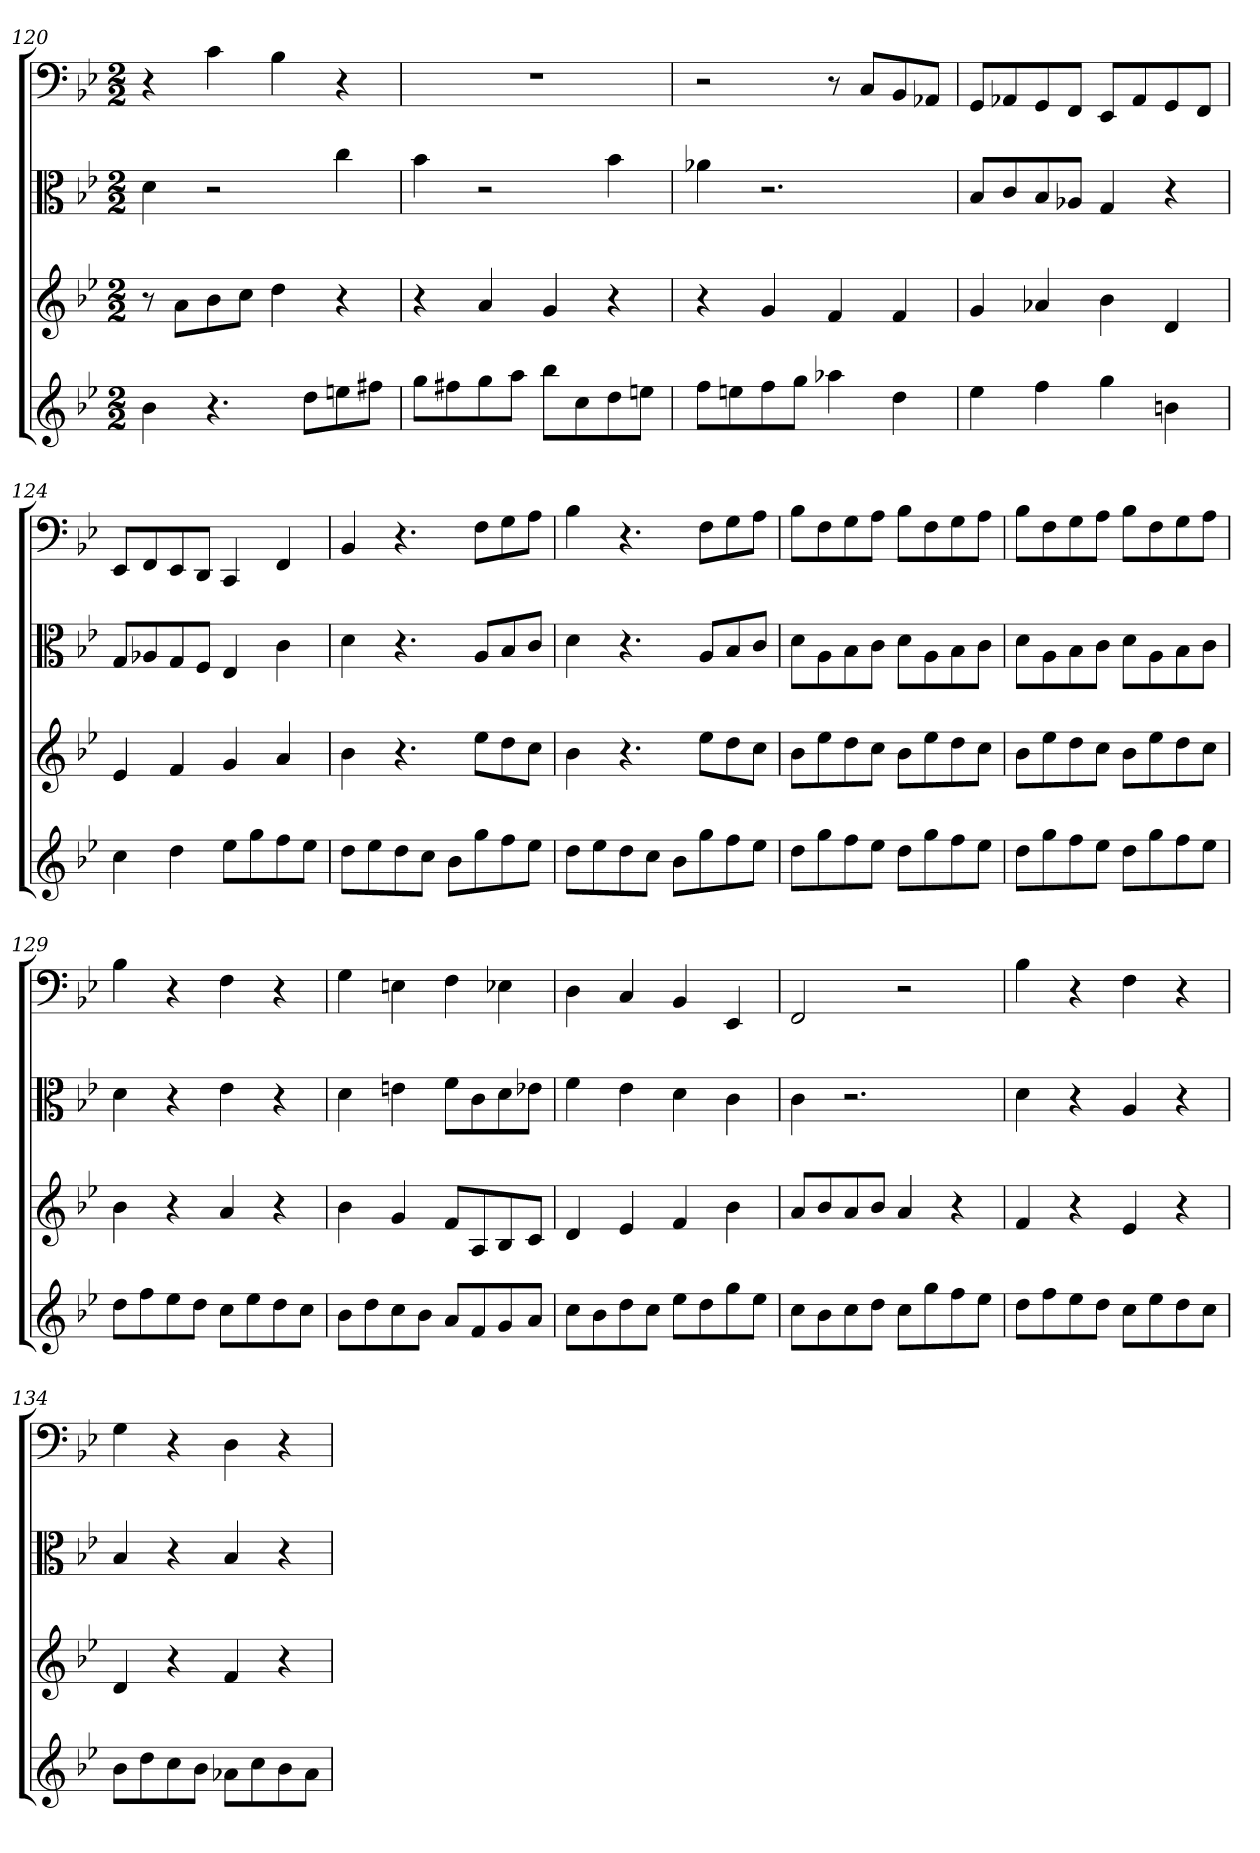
**kern	**kern	**kern	**kern
*part4	*part3	*part2	*part1
*staff4	*staff3	*staff2	*staff1
*	*	*clefC3	*clefF4
*k[b-e-]	*k[b-e-]	*k[b-e-]	*k[b-e-]
*B-:	*B-:	*B-:	*B-:
*M2/2	*M2/2	*M2/2	*M2/2
=120	=120	=120	=120
4b-	8r	4d	4r
.	8aL	.	.
4.r	8b-	2r	4c
.	8ccJ	.	.
.	4dd	.	4B-
8ddL	.	.	.
8een	4r	4cc	4r
8ff#XJ	.	.	.
=121	=121	=121	=121
8ggL	4r	4b-	1r
8ff#X	.	.	.
8gg	4a	2r	.
8aaJ	.	.	.
8bb-L	4g	.	.
8cc	.	.	.
8dd	4r	4b-	.
8eenJ	.	.	.
=122	=122	=122	=122
8ffL	4r	4a-X	2r
8een	.	.	.
8ff	4g	2.r	.
8ggJ	.	.	.
4aa-X	4f	.	8r
.	.	.	8C/L
4dd	4f	.	8BB-/
.	.	.	8AA-X/J
=123	=123	=123	=123
4ee-	4g	8B-/L	8GG/L
.	.	8c/	8AA-X/
4ff	4a-X	8B-/	8GG/
.	.	8A-X/J	8FF/J
4gg	4b-	4G	8EE-/L
.	.	.	8AA-/
4bn	4d	4r	8GG/
.	.	.	8FF/J
=124	=124	=124	=124
4cc	4e-	8G/L	8EE-/L
.	.	8A-X/	8FF/
4dd	4f	8G/	8EE-/
.	.	8F/J	8DD/J
8ee-L	4g	4E-	4CC
8gg	.	.	.
8ff	4a	4c	4FF
8ee-J	.	.	.
=125	=125	=125	=125
8ddL	4b-	4d	4BB-
8ee-	.	.	.
8dd	4.r	4.r	4.r
8ccJ	.	.	.
8b-L	.	.	.
8gg	8ee-L	8A/L	8F\L
8ff	8dd	8B-/	8G\
8ee-J	8ccJ	8c/J	8A\J
=126	=126	=126	=126
8ddL	4b-	4d	4B-
8ee-	.	.	.
8dd	4.r	4.r	4.r
8ccJ	.	.	.
8b-L	.	.	.
8gg	8ee-L	8A/L	8F\L
8ff	8dd	8B-/	8G\
8ee-J	8ccJ	8c/J	8A\J
=127	=127	=127	=127
8ddL	8b-L	8d\L	8B-\L
8gg	8ee-	8A\	8F\
8ff	8dd	8B-\	8G\
8ee-J	8ccJ	8c\J	8A\J
8ddL	8b-L	8d\L	8B-\L
8gg	8ee-	8A\	8F\
8ff	8dd	8B-\	8G\
8ee-J	8ccJ	8c\J	8A\J
=128	=128	=128	=128
8ddL	8b-L	8d\L	8B-\L
8gg	8ee-	8A\	8F\
8ff	8dd	8B-\	8G\
8ee-J	8ccJ	8c\J	8A\J
8ddL	8b-L	8d\L	8B-\L
8gg	8ee-	8A\	8F\
8ff	8dd	8B-\	8G\
8ee-J	8ccJ	8c\J	8A\J
=129	=129	=129	=129
8ddL	4b-	4d	4B-
8ff	.	.	.
8ee-	4r	4r	4r
8ddJ	.	.	.
8ccL	4a	4e-	4F
8ee-	.	.	.
8dd	4r	4r	4r
8ccJ	.	.	.
=130	=130	=130	=130
8b-L	4b-	4d	4G
8dd	.	.	.
8cc	4g	4en	4En
8b-J	.	.	.
8aL	8fL	8f\L	4F
8f	8A	8c\	.
8g	8B-	8d\	4E-X
8aJ	8cJ	8e-X\J	.
=131	=131	=131	=131
8ccL	4d	4f	4D
8b-	.	.	.
8dd	4e-	4e-	4C
8ccJ	.	.	.
8ee-L	4f	4d	4BB-
8dd	.	.	.
8gg	4b-	4c	4EE-
8ee-J	.	.	.
=132	=132	=132	=132
8ccL	8aL	4c	2FF
8b-	8b-	.	.
8cc	8a	2.r	.
8ddJ	8b-J	.	.
8ccL	4a	.	2r
8gg	.	.	.
8ff	4r	.	.
8ee-J	.	.	.
=133	=133	=133	=133
8ddL	4f	4d	4B-
8ff	.	.	.
8ee-	4r	4r	4r
8ddJ	.	.	.
8ccL	4e-	4A	4F
8ee-	.	.	.
8dd	4r	4r	4r
8ccJ	.	.	.
=134	=134	=134	=134
8b-L	4d	4B-	4G
8dd	.	.	.
8cc	4r	4r	4r
8b-J	.	.	.
8a-XL	4f	4B-	4D
8cc	.	.	.
8b-	4r	4r	4r
8a-J	.	.	.
=	=	=	=
*-	*-	*-	*-
